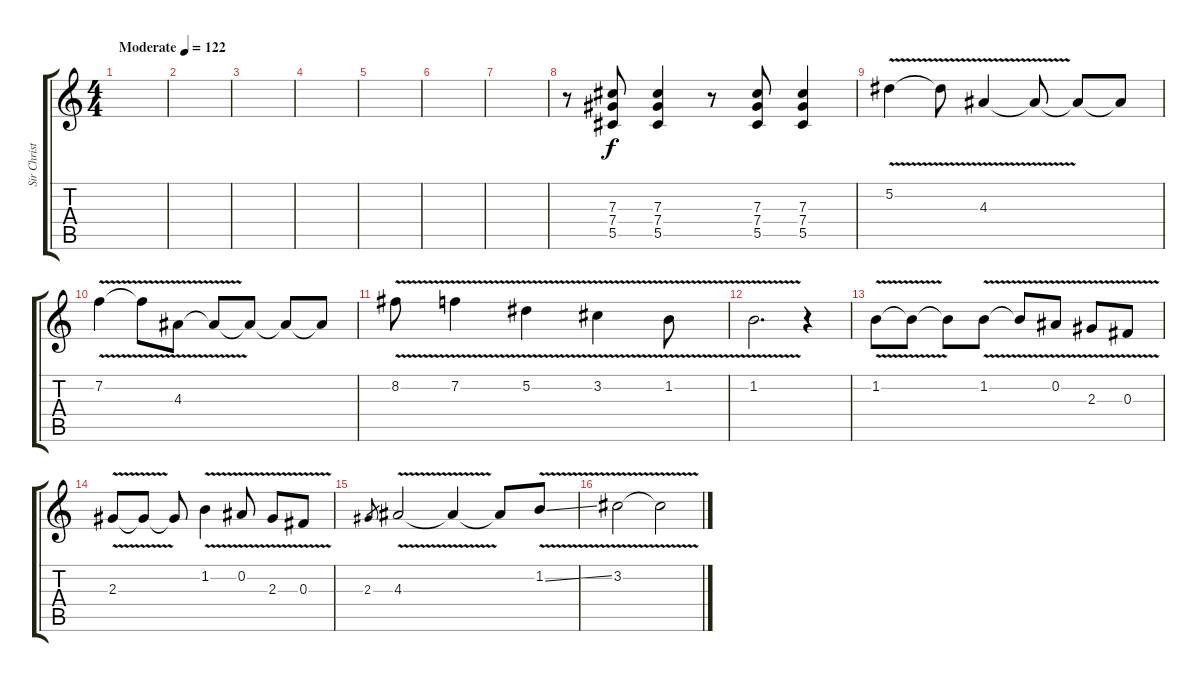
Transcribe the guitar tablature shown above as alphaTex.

\track ("Sir Christus" "Sir Christ") {instrument overdrivenguitar}
\staff {score tabs}
\tuning (Eb4 Bb3 Gb3 Db3 Ab2 Eb2) {hide}
\ts (4 4)
\tempo (122 "Moderate")
\clef g2
\ks c
|
|
|
|
|
|
|
r.8 (7.3 7.4 5.5).8 (7.3 7.4 5.5).4 r.8 (7.3 7.4 5.5).8 (7.3 7.4 5.5).4 |
5.2{v}.4 5.2{t}.8 4.3{v}.4 4.3{t}.8 4.3{t}.8 4.3{t}.8 |
7.2{v}.4 7.2{t}.8 4.3{v}.8 4.3{t}.8 4.3{t}.8 4.3{t}.8 4.3{t}.8 |
8.2{v}.8 7.2{v}.4 5.2{v}.4 3.2{v}.4 1.2{v}.8 |
1.2{v}.2{d} r.4 |
1.2{v}.8 1.2{t}.8 1.2{t}.8 1.2{v}.8 1.2{t}.8 0.2{v}.8 2.3{v}.8 0.3{v}.8 |
2.3{v}.8 2.3{t}.8 2.3{t}.8 1.2{v}.4 0.2{v}.8 2.3{v}.8 0.3{v}.8 |
2.3.8{gr} 4.3{v}.2 4.3{t}.4 4.3{t}.8 1.2{v ss}.8 |
3.2{v}.2 3.2{t}.2
